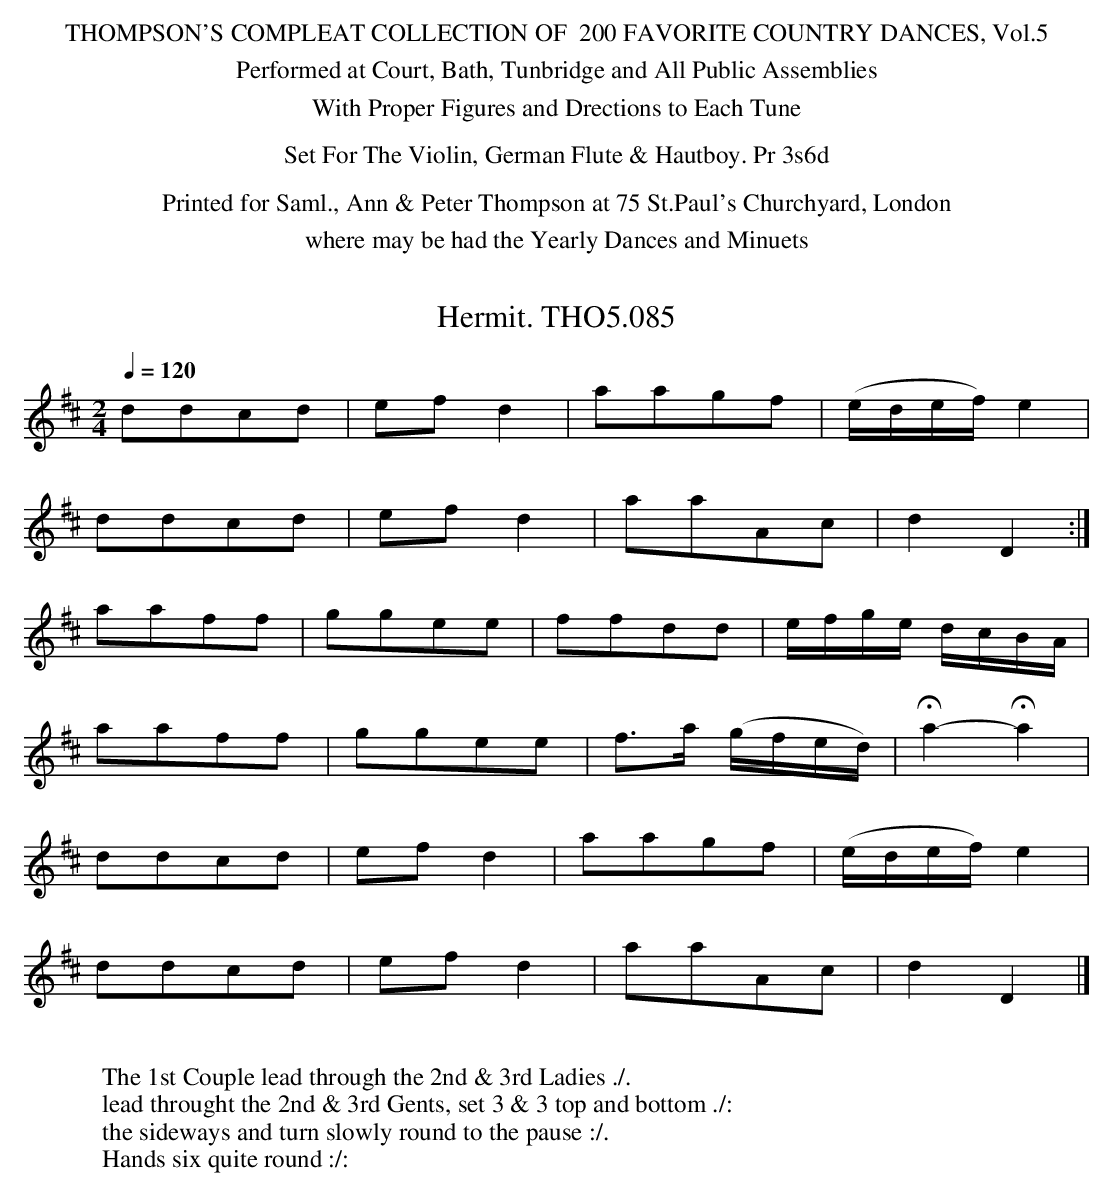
X:1
T:Hermit. THO5.085
M:2/4
L:1/8
Q:1/4=120
K:D
ddcd|efd2|aagf|(e/d/e/f/) e2|
ddcd|ef d2|aaAc|d2D2:|
aaff|ggee|ffdd|e/f/g/e/ d/c/B/A/|
aaff|ggee|f>a (g/f/e/d/)|Ha2-Ha2|
ddcd|efd2|aagf|(e/d/e/f/) e2|
ddcd|ef d2|aaAc|d2D2|]
W:
W:The 1st Couple lead through the 2nd & 3rd Ladies ./.
W:lead throught the 2nd & 3rd Gents, set 3 & 3 top and bottom ./:
W:the sideways and turn slowly round to the pause :/.
W:Hands six quite round :/:
